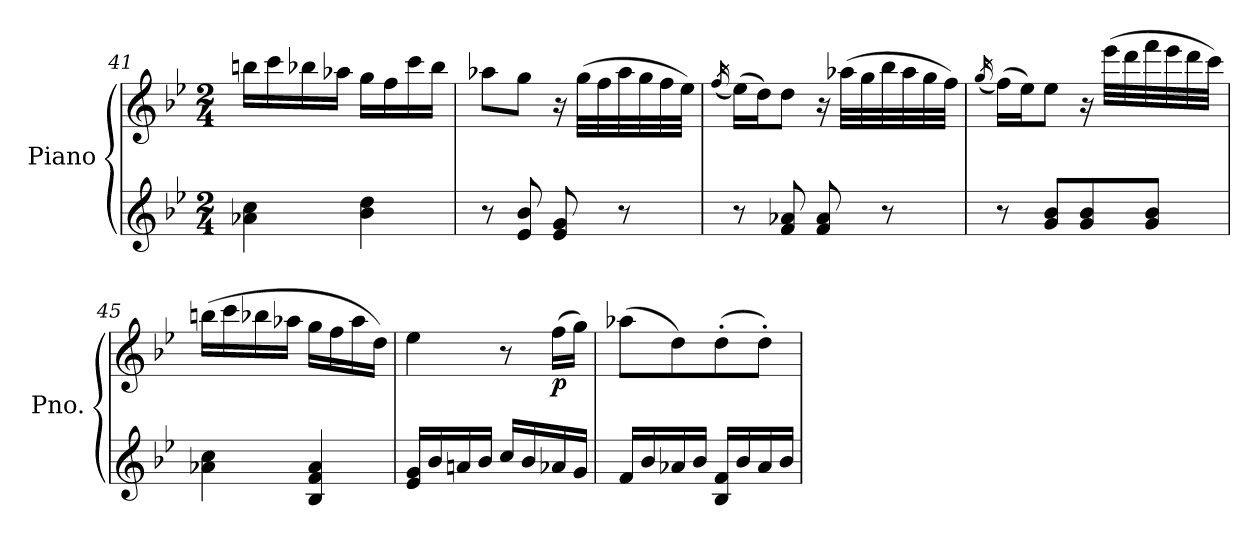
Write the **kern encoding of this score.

**kern	**kern	**dynam
*part1	*part1	*part1
*staff2	*staff1	*staff1/2
*I"Piano	*	*
*I'Pno.	*	*
!!LO:LB:g=z
*clefG2	*clefG2	*
*k[b-e-]	*k[b-e-]	*
*B-:	*B-:	*
*M2/4	*M2/4	*
=41	=41	=41
4a-X\ 4cc\	16bbn\LL	.
.	16ccc\	.
.	16bb-X\	.
.	16aa-X\JJ	.
4b-\ 4dd\	16gg\LL	.
.	16ff\	.
.	16ccc\	.
.	16bb-\JJ	.
!!LO:LB:g=z
=42	=42	=42
8r	8aa-X\L	.
8e-/ 8b-/	8gg\J	.
8e-/ 8g/	16r	.
.	(>32gg\LLL	.
.	32ff\	.
8r	32aa-\	.
.	32gg\	.
.	32ff\	.
.	32ee-\JJJ)	.
=43	=43	=43
.	(<16qff/	.
8r	(>16ee-\LL)	.
.	16dd\J)	.
8f/ 8a-X/	8dd\J	.
8f/ 8a-/	16r	.
.	(>32aa-X\LLL	.
.	32gg\	.
8r	32bb-\	.
.	32aa-\	.
.	32gg\	.
.	32ff\JJJ)	.
=44	=44	=44
.	(<16qgg/	.
8r	(>16ff\LL)	.
.	16ee-\J)	.
8g/ 8b-/L	8ee-\J	.
8g/ 8b-/	16r	.
.	(>32eee-\LLL	.
.	32ddd\	.
8g/ 8b-/J	32fff\	.
.	32eee-\	.
.	32ddd\	.
.	32ccc\JJJ)	.
=45	=45	=45
4a-X\ 4cc\	(>16bbn\LL	.
.	16ccc\	.
.	16bb-X\	.
.	16aa-X\JJ	.
4B-/ 4f/ 4a-/	16gg\LL	.
.	16ff\	.
.	16aa-\	.
.	16dd\JJ)	.
!!LO:LB:g=z
=46	=46	=46
16e-/ 16g/LL	4ee-\	.
16b-/	.	.
16an/	.	.
16b-/JJ	.	.
16cc/LL	8r	.
16b-/	.	.
!	!	!LO:DY:b
16a-X/	(>16ff\LL	p
16g/JJ	16gg\JJ)	.
=47	=47	=47
16f/LL	(>8aa-X\L	.
16b-/	.	.
16a-X/	8dd\)	.
16b-/JJ	.	.
16B-/ 16f/LL	(>8dd'\	.
16b-/	.	.
16a-/	8dd'\J)	.
16b-/JJ	.	.
=	=	=
*-	*-	*-
